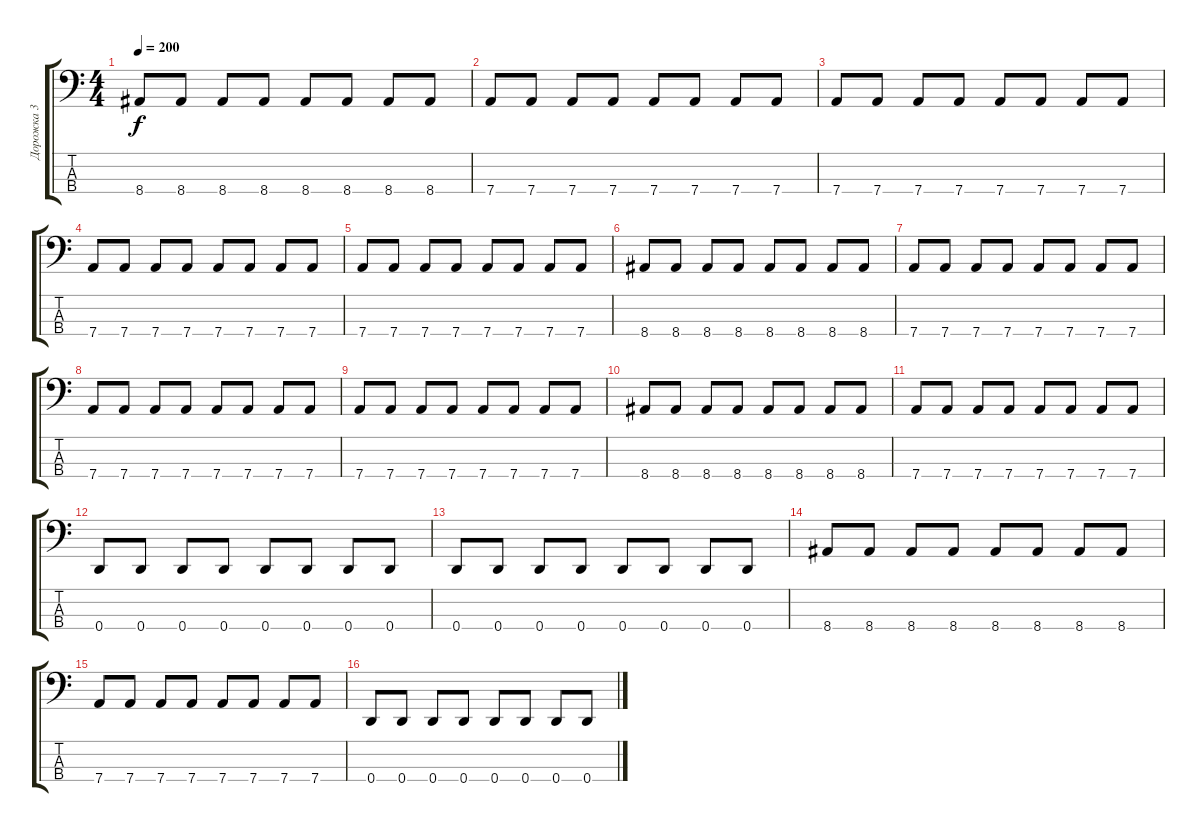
\track ("Дорожка 3" "Дорожка 3") {instrument electricbassfinger}
\staff {score tabs}
\tuning (G2 D2 A1 D1) {hide}
\ts (4 4)
\tempo 200
\clef f4
\ks c
8.4.8{dy f} 8.4.8 8.4.8 8.4.8 8.4.8 8.4.8 8.4.8 8.4.8 |
7.4.8 7.4.8 7.4.8 7.4.8 7.4.8 7.4.8 7.4.8 7.4.8 |
7.4.8 7.4.8 7.4.8 7.4.8 7.4.8 7.4.8 7.4.8 7.4.8 |
7.4.8 7.4.8 7.4.8 7.4.8 7.4.8 7.4.8 7.4.8 7.4.8 |
7.4.8 7.4.8 7.4.8 7.4.8 7.4.8 7.4.8 7.4.8 7.4.8 |
8.4.8 8.4.8 8.4.8 8.4.8 8.4.8 8.4.8 8.4.8 8.4.8 |
7.4.8 7.4.8 7.4.8 7.4.8 7.4.8 7.4.8 7.4.8 7.4.8 |
7.4.8 7.4.8 7.4.8 7.4.8 7.4.8 7.4.8 7.4.8 7.4.8 |
7.4.8 7.4.8 7.4.8 7.4.8 7.4.8 7.4.8 7.4.8 7.4.8 |
8.4.8 8.4.8 8.4.8 8.4.8 8.4.8 8.4.8 8.4.8 8.4.8 |
7.4.8 7.4.8 7.4.8 7.4.8 7.4.8 7.4.8 7.4.8 7.4.8 |
0.4.8 0.4.8 0.4.8 0.4.8 0.4.8 0.4.8 0.4.8 0.4.8 |
0.4.8 0.4.8 0.4.8 0.4.8 0.4.8 0.4.8 0.4.8 0.4.8 |
8.4.8 8.4.8 8.4.8 8.4.8 8.4.8 8.4.8 8.4.8 8.4.8 |
7.4.8 7.4.8 7.4.8 7.4.8 7.4.8 7.4.8 7.4.8 7.4.8 |
0.4.8 0.4.8 0.4.8 0.4.8 0.4.8 0.4.8 0.4.8 0.4.8
